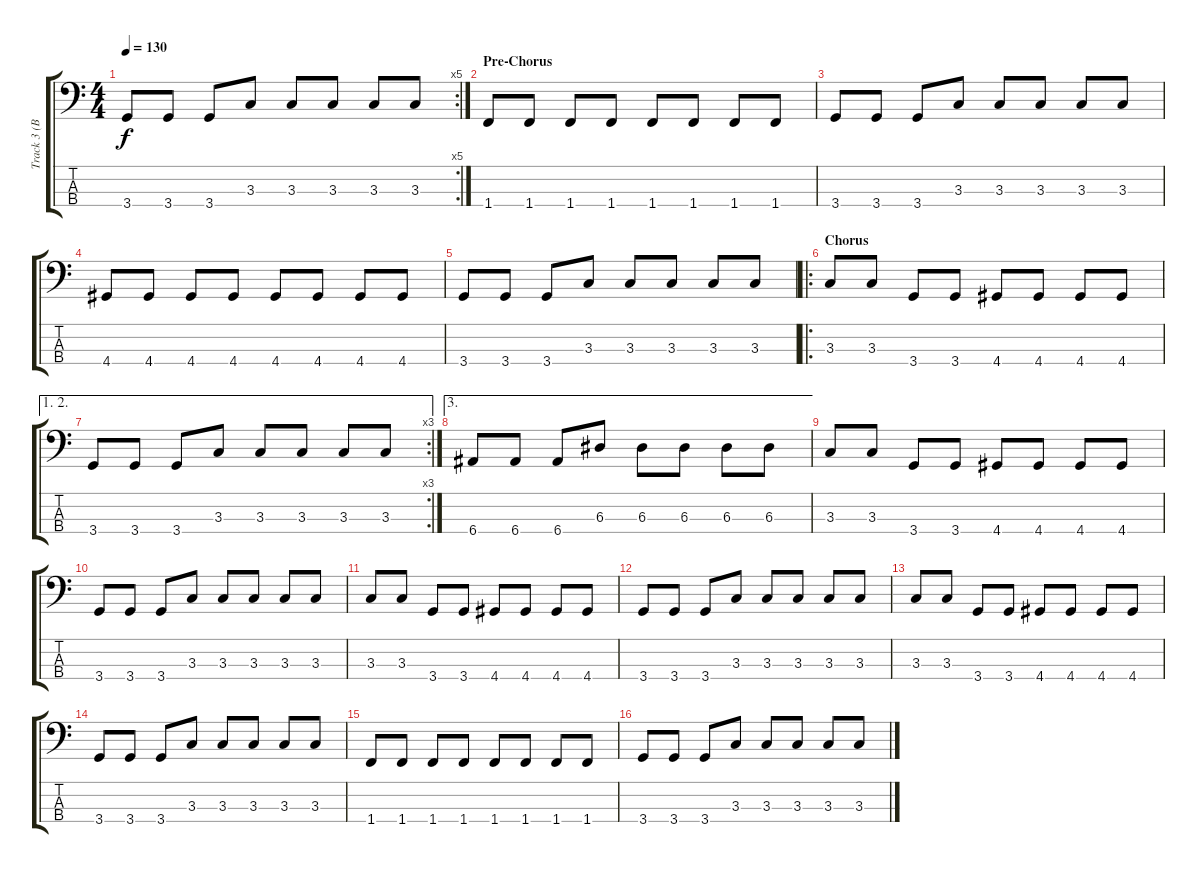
\track ("Track 3 (Bass)" "Track 3 (B") {instrument electricbasspick}
\staff {score tabs}
\tuning (G2 D2 A1 E1) {hide}
\rc 5
\ts (4 4)
\tempo 130
\clef f4
\ks c
3.4.8{dy f} 3.4.8 3.4.8 3.3.8 3.3.8 3.3.8 3.3.8 3.3.8 |
\section ("" "Pre-Chorus")
1.4.8 1.4.8 1.4.8 1.4.8 1.4.8 1.4.8 1.4.8 1.4.8 |
3.4.8 3.4.8 3.4.8 3.3.8 3.3.8 3.3.8 3.3.8 3.3.8 |
4.4.8 4.4.8 4.4.8 4.4.8 4.4.8 4.4.8 4.4.8 4.4.8 |
3.4.8 3.4.8 3.4.8 3.3.8 3.3.8 3.3.8 3.3.8 3.3.8 |
\ro
\section ("" "Chorus")
3.3.8 3.3.8 3.4.8 3.4.8 4.4.8 4.4.8 4.4.8 4.4.8 |
\ae (1 2)
\rc 3
3.4.8 3.4.8 3.4.8 3.3.8 3.3.8 3.3.8 3.3.8 3.3.8 |
\ae 3
6.4.8 6.4.8 6.4.8 6.3.8 6.3.8 6.3.8 6.3.8 6.3.8 |
3.3.8 3.3.8 3.4.8 3.4.8 4.4.8 4.4.8 4.4.8 4.4.8 |
3.4.8 3.4.8 3.4.8 3.3.8 3.3.8 3.3.8 3.3.8 3.3.8 |
3.3.8 3.3.8 3.4.8 3.4.8 4.4.8 4.4.8 4.4.8 4.4.8 |
3.4.8 3.4.8 3.4.8 3.3.8 3.3.8 3.3.8 3.3.8 3.3.8 |
3.3.8 3.3.8 3.4.8 3.4.8 4.4.8 4.4.8 4.4.8 4.4.8 |
3.4.8 3.4.8 3.4.8 3.3.8 3.3.8 3.3.8 3.3.8 3.3.8 |
1.4.8 1.4.8 1.4.8 1.4.8 1.4.8 1.4.8 1.4.8 1.4.8 |
3.4.8 3.4.8 3.4.8 3.3.8 3.3.8 3.3.8 3.3.8 3.3.8
